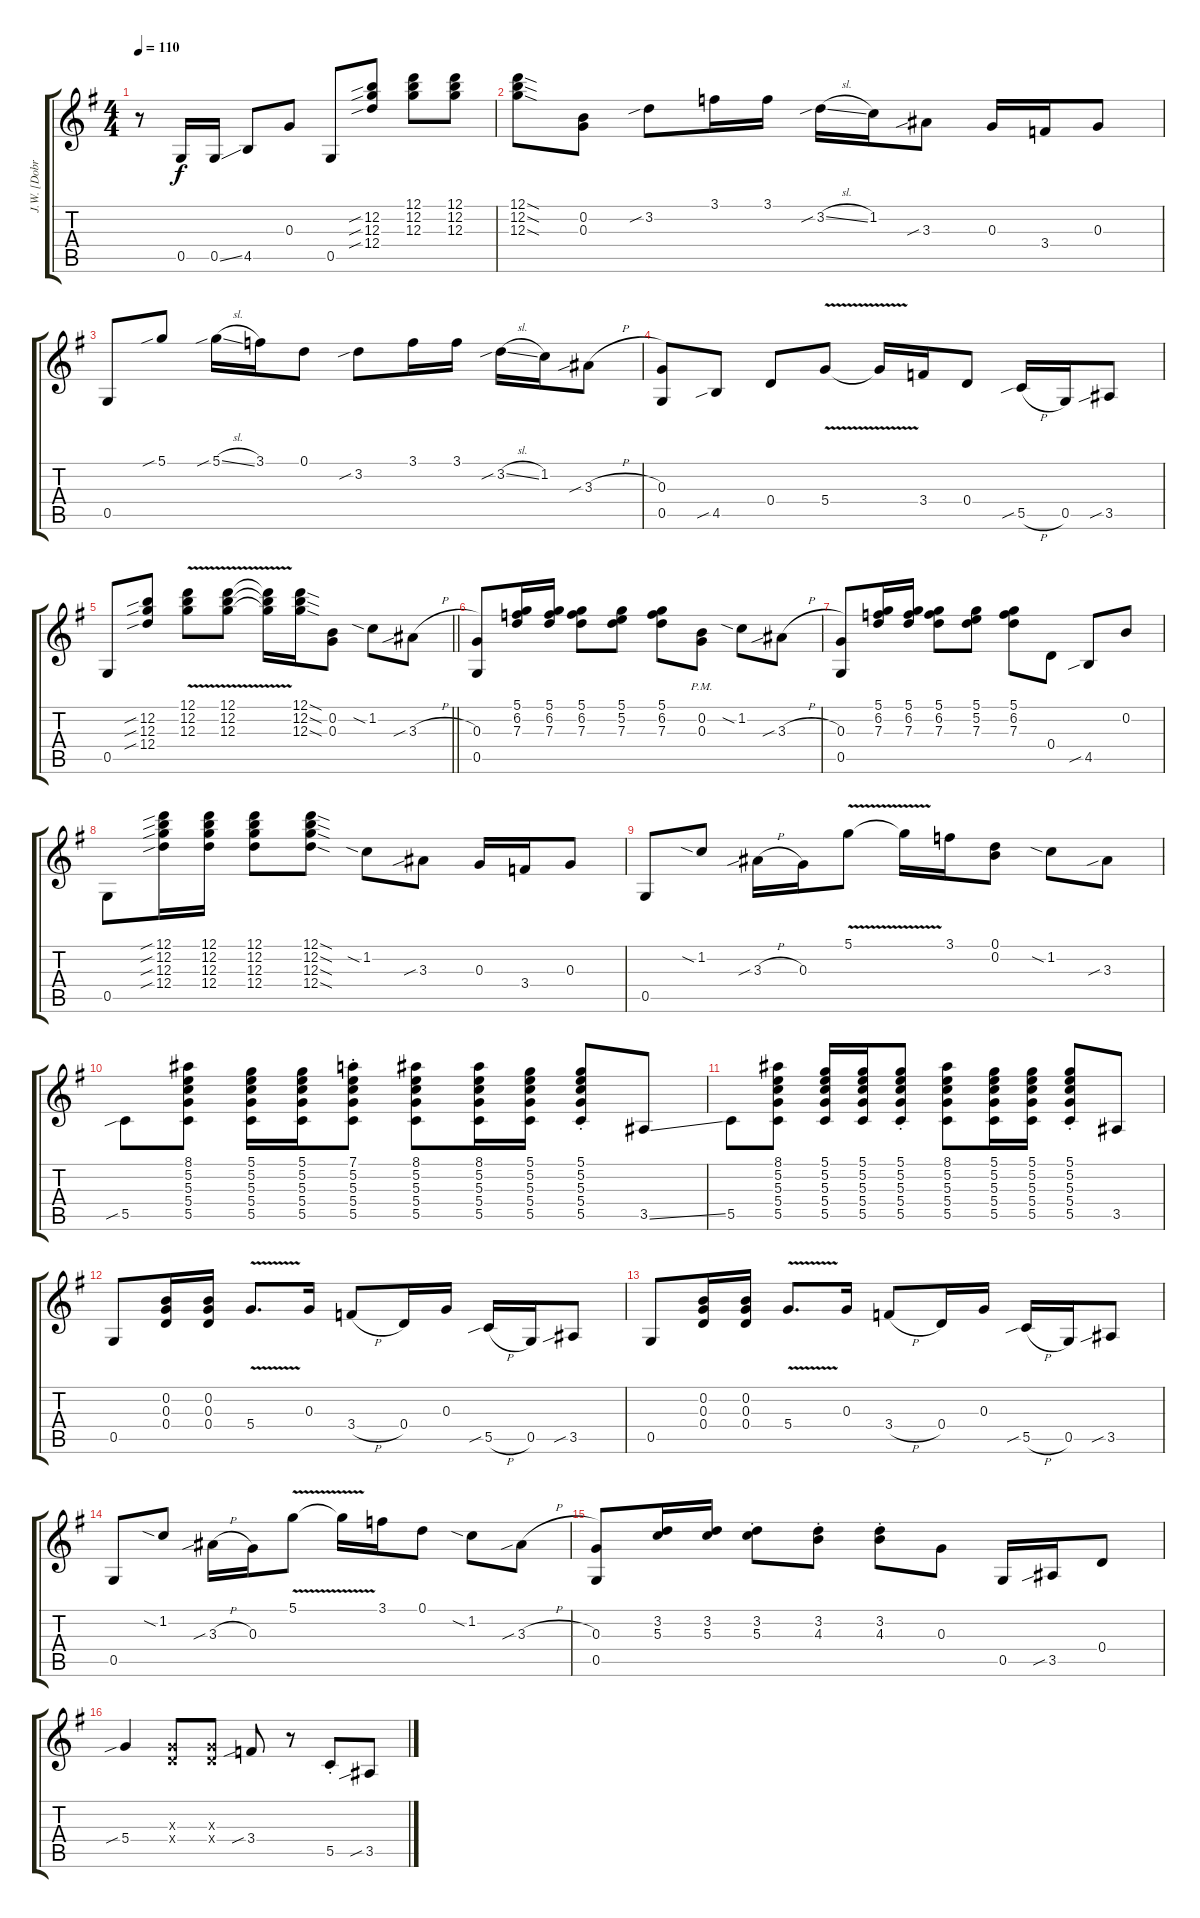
\track ("J.W. [Dobro]" "J.W. [Dobr") {instrument acousticguitarsteel}
\staff {score tabs}
\tuning (D4 B3 G3 D3 G2 D2) {hide}
\ts (4 4)
\tempo 110
\clef g2
\ks g
r.8{dy f instrument acousticguitarsteel} 0.5.16 0.5{ss}.16 4.5.8 0.3.8 0.5.8 (12.2{sib} 12.3{sib} 12.4{sib}).8 (12.1 12.2 12.3).8 (12.1 12.2 12.3).8 |
(12.1{sod} 12.2{sod} 12.3{sod}).8 (0.2 0.3).8 3.2{sib}.8 3.1.16 3.1.16 3.2{sib sl}.16 1.2.16 3.3{sib}.8 0.3.16 3.4.16 0.3.8 |
0.5.8 5.1{sib}.8 5.1{sib sl}.16 3.1.16 0.1.8 3.2{sib}.8 3.1.16 3.1.16 3.2{sib sl}.16 1.2.16 3.3{sib h}.8 |
(0.3 0.5).8 4.5{sib}.8 0.4.8 5.4{v}.8 5.4{v t}.16 3.4.16 0.4.8 5.5{sib h}.16 0.5.16 3.5{sib}.8 |
\barLineRight lightlight
0.5.8 (12.2{sib} 12.3{sib} 12.4{sib}).8 (12.1{v} 12.2{v} 12.3{v}).8 (12.1{v} 12.2{v} 12.3{v}).8 (12.1{v t} 12.2{v t} 12.3{v t}).16 (12.1{sod} 12.2{sod} 12.3{sod}).16 (0.2 0.3).8 1.2{sia}.8 3.3{sib h}.8 |
(0.3 0.5).8 (5.1 6.2 7.3).16 (5.1 6.2 7.3).16 (5.1 6.2 7.3).8 (5.1 5.2 7.3).8 (5.1 6.2 7.3).8 (0.2{pm} 0.3{pm}).8 1.2{sia}.8 3.3{sib h}.8 |
(0.3 0.5).8 (5.1 6.2 7.3).16 (5.1 6.2 7.3).16 (5.1 6.2 7.3).8 (5.1 5.2 7.3).8 (5.1 6.2 7.3).8 0.4.8 4.5{sib}.8 0.2.8 |
0.5.8 (12.1{sib} 12.2{sib} 12.3{sib} 12.4{sib}).16 (12.1 12.2 12.3 12.4).16 (12.1 12.2 12.3 12.4).8 (12.1{sod} 12.2{sod} 12.3{sod} 12.4{sod}).8 1.2{sia}.8 3.3{sib}.8 0.3.16 3.4.16 0.3.8 |
0.5.8 1.2{sia}.8 3.3{sib h}.16 0.3.16 5.1{v}.8 5.1{v t}.16 3.1.16 (0.1 0.2).8 1.2{sia}.8 3.3{sib}.8 |
5.5{sib}.8 (8.1 5.2 5.3 5.4 5.5).8 (5.1 5.2 5.3 5.4 5.5).16 (5.1 5.2 5.3 5.4 5.5).16 (7.1{st} 5.2{st} 5.3{st} 5.4{st} 5.5{st}).8 (8.1 5.2 5.3 5.4 5.5).8 (8.1 5.2 5.3 5.4 5.5).16 (5.1 5.2 5.3 5.4 5.5).16 (5.1{st} 5.2{st} 5.3{st} 5.4{st} 5.5{st}).8 3.5{ss}.8 |
5.5.8 (8.1 5.2 5.3 5.4 5.5).8 (5.1 5.2 5.3 5.4 5.5).16 (5.1 5.2 5.3 5.4 5.5).16 (5.1{st} 5.2{st} 5.3{st} 5.4{st} 5.5{st}).8 (8.1 5.2 5.3 5.4 5.5).8 (5.1 5.2 5.3 5.4 5.5).16 (5.1 5.2 5.3 5.4 5.5).16 (5.1{st} 5.2{st} 5.3{st} 5.4{st} 5.5{st}).8 3.5.8 |
0.5.8 (0.2 0.3 0.4).16 (0.2 0.3 0.4).16 5.4{v}.8{d} 0.3.16 3.4{h}.8 0.4.16 0.3.16 5.5{sib h}.16 0.5.16 3.5{sib}.8 |
0.5.8 (0.2 0.3 0.4).16 (0.2 0.3 0.4).16 5.4{v}.8{d} 0.3.16 3.4{h}.8 0.4.16 0.3.16 5.5{sib h}.16 0.5.16 3.5{sib}.8 |
0.5.8 1.2{sia}.8 3.3{sib h}.16 0.3.16 5.1{v}.8 5.1{v t}.16 3.1.16 0.1.8 1.2{sia}.8 3.3{sib h}.8 |
(0.3 0.5).8 (3.2 5.3).16 (3.2 5.3).16 (3.2{st} 5.3{st}).8 (3.2{st} 4.3{st}).8 (3.2{st} 4.3{st}).8 0.3.8 0.5.16 3.5{sib}.16 0.4.8 |
5.4{sib}.4 (0.3{x} 0.4{x}).8 (0.3{x} 0.4{x}).8 3.4{sib}.8 r.8 5.5{st}.8 3.5{sib}.8
